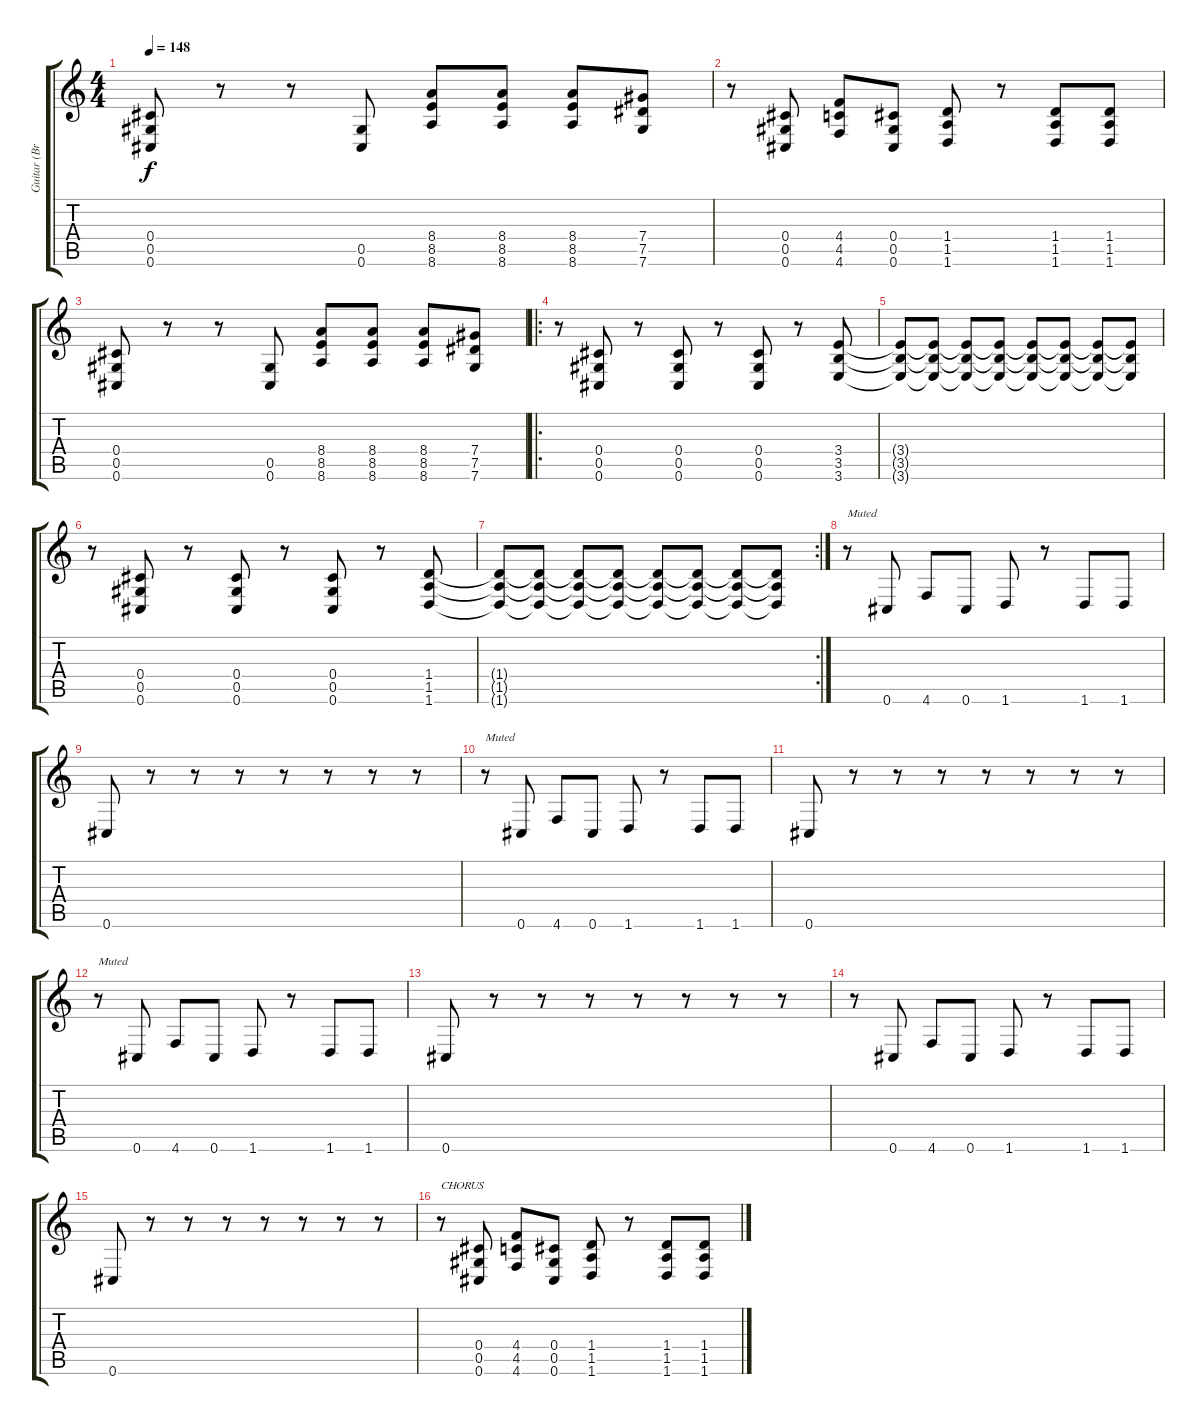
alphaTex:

\track ("Guitar (Brad Delson)" "Guitar (Br") {instrument distortionguitar}
\staff {score tabs}
\tuning (Eb4 Bb3 Gb3 Db3 Ab2 Db2) {hide}
\ts (4 4)
\tempo 148
\clef g2
\ks c
(0.4 0.5 0.6).8{dy f} r.8 r.8 (0.5 0.6).8 (8.4 8.5 8.6).8 (8.4 8.5 8.6).8 (8.4 8.5 8.6).8 (7.4 7.5 7.6).8 |
r.8 (0.4 0.5 0.6).8 (4.4 4.5 4.6).8 (0.4 0.5 0.6).8 (1.4 1.5 1.6).8 r.8 (1.4 1.5 1.6).8 (1.4 1.5 1.6).8 |
(0.4 0.5 0.6).8 r.8 r.8 (0.5 0.6).8 (8.4 8.5 8.6).8 (8.4 8.5 8.6).8 (8.4 8.5 8.6).8 (7.4 7.5 7.6).8 |
\ro
r.8 (0.4 0.5 0.6).8 r.8 (0.4 0.5 0.6).8 r.8 (0.4 0.5 0.6).8 r.8 (3.4 3.5 3.6).8 |
(3.4{t} 3.5{t} 3.6{t}).8 (3.4{t} 3.5{t} 3.6{t}).8 (3.4{t} 3.5{t} 3.6{t}).8 (3.4{t} 3.5{t} 3.6{t}).8 (3.4{t} 3.5{t} 3.6{t}).8 (3.4{t} 3.5{t} 3.6{t}).8 (3.4{t} 3.5{t} 3.6{t}).8 (3.4{t} 3.5{t} 3.6{t}).8 |
r.8 (0.4 0.5 0.6).8 r.8 (0.4 0.5 0.6).8 r.8 (0.4 0.5 0.6).8 r.8 (1.4 1.5 1.6).8 |
\rc 2
(1.4{t} 1.5{t} 1.6{t}).8 (1.4{t} 1.5{t} 1.6{t}).8 (1.4{t} 1.5{t} 1.6{t}).8 (1.4{t} 1.5{t} 1.6{t}).8 (1.4{t} 1.5{t} 1.6{t}).8 (1.4{t} 1.5{t} 1.6{t}).8 (1.4{t} 1.5{t} 1.6{t}).8 (1.4{t} 1.5{t} 1.6{t}).8 |
r.8{txt "Muted" instrument overdrivenguitar} 0.6.8 4.6.8 0.6.8 1.6.8 r.8 1.6.8 1.6.8 |
0.6.8 r.8 r.8 r.8 r.8 r.8 r.8 r.8 |
r.8{txt "Muted" instrument overdrivenguitar} 0.6.8 4.6.8 0.6.8 1.6.8 r.8 1.6.8 1.6.8 |
0.6.8 r.8 r.8 r.8 r.8 r.8 r.8 r.8 |
r.8{txt "Muted" instrument overdrivenguitar} 0.6.8 4.6.8 0.6.8 1.6.8 r.8 1.6.8 1.6.8 |
0.6.8 r.8 r.8 r.8 r.8 r.8 r.8 r.8 |
r.8{instrument overdrivenguitar} 0.6.8 4.6.8 0.6.8 1.6.8 r.8 1.6.8 1.6.8 |
0.6.8 r.8 r.8 r.8 r.8 r.8 r.8 r.8 |
r.8{txt "CHORUS" volume 16 balance 8 instrument distortionguitar} (0.4 0.5 0.6).8 (4.4 4.5 4.6).8 (0.4 0.5 0.6).8 (1.4 1.5 1.6).8 r.8 (1.4 1.5 1.6).8 (1.4 1.5 1.6).8
